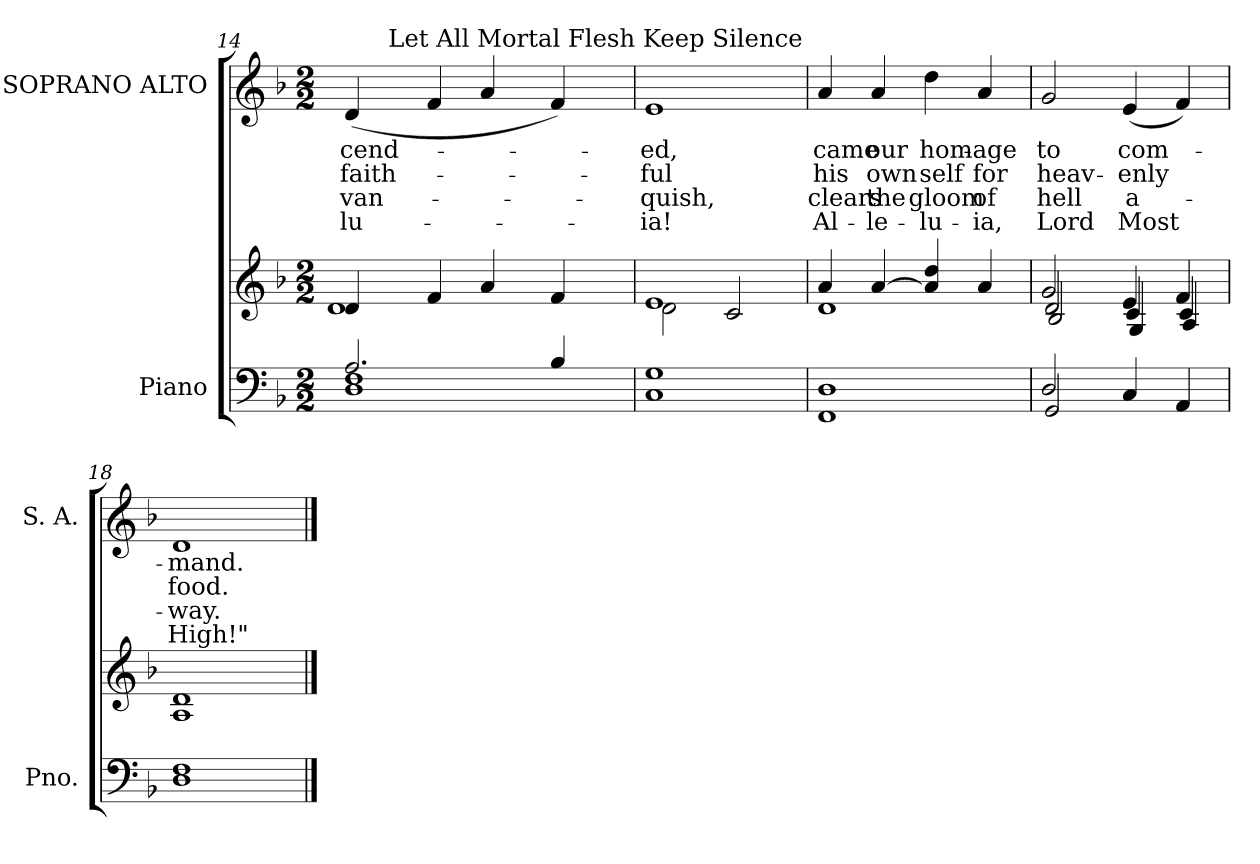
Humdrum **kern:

**kern	**kern	**kern	**text	**text	**text	**text
*part2	*part2	*part1	*part1	*part1	*part1	*part1
*staff3	*staff2	*staff1	*staff1	*staff1	*staff1	*staff1
*I"Piano	*	*I"SOPRANO ALTO	*	*	*	*
*I'Pno.	*	*I'S. A.	*	*	*	*
*clefF4	*clefG2	*clefG2	*	*	*	*
*k[b-]	*k[b-]	*k[b-]	*	*	*	*
*F:	*F:	*F:	*	*	*	*
*M2/2	*M2/2	*M2/2	*	*	*	*
=14	=14	=14	=14	=14	=14	=14
*^	*^	*	*	*	*	*
*	*^	*	*	*	*	*	*	*
!	!	!	!	!	!	!LO:LY:b:color=#000000	!LO:LY:b:color=#000000	!LO:LY:b:color=#000000	!LO:LY:b:color=#000000
*	*	*	*	*	*^	*	*	*	*
2.Ai/	1Fi	1Di	4di/	1di	(4di/	16ryy	-cend-	faith-	van-	-lu-
.	.	.	.	.	.	32ryy	.	.	.	.
.	.	.	.	.	.	256.ryy	.	.	.	.
!	!	!	!	!	!	!LO:TX:a:t=Let All Mortal Flesh Keep Silence	!	!	!	!
.	.	.	.	.	.	2ryy	.	.	.	.
.	.	.	4fi/	.	4fi/	.	.	.	.	.
.	.	.	4ai/	.	4ai/	.	.	.	.	.
.	.	.	.	.	.	4ryy	.	.	.	.
4B-i/	.	.	4fi/	.	4fi/)	.	.	.	.	.
.	.	.	.	.	.	8ryy	.	.	.	.
.	.	.	.	.	.	64ryy	.	.	.	.
.	.	.	.	.	.	128ryy	.	.	.	.
.	.	.	.	.	.	512ryy	.	.	.	.
*	*v	*v	*	*	*v	*v	*	*	*	*
!!LO:LB:g=z
=15	=15	=15	=15	=15	=15	=15	=15	=15
*	*^	*	*	*^	*	*	*	*
!	!	!	!	!	!	!	!LO:LY:b:color=#000000	!LO:LY:b:color=#000000	!LO:LY:b:color=#000000	!LO:LY:b:color=#000000
*	*v	*v	*	*	*v	*v	*	*	*	*
1Gi	1Ci	1ei	2di\	1ei	-ed,	-ful	-quish,	-ia!
.	.	.	2ci/	.	.	.	.	.
=16	=16	=16	=16	=16	=16	=16	=16	=16
!	!	!	!	!	!LO:LY:b:color=#000000	!LO:LY:b:color=#000000	!LO:LY:b:color=#000000	!LO:LY:b:color=#000000
1Di	1FFi	4ai/	1di	4ai/	came	his	clears	Al-
!	!	!	!	!	!LO:LY:b:color=#000000	!LO:LY:b:color=#000000	!LO:LY:b:color=#000000	!LO:LY:b:color=#000000
.	.	[4ai/	.	4ai/	our	own	the	-le-
!	!	!	!	!	!LO:LY:b:color=#000000	!LO:LY:b:color=#000000	!LO:LY:b:color=#000000	!LO:LY:b:color=#000000
.	.	4ai/] 4ddi	.	4ddi\	hom-	self	gloom	-lu-
!	!	!	!	!	!LO:LY:b:color=#000000	!LO:LY:b:color=#000000	!LO:LY:b:color=#000000	!LO:LY:b:color=#000000
.	.	4ai/	.	4ai/	-age	for	of	-ia,
=17	=17	=17	=17	=17	=17	=17	=17	=17
*	*	*	*^	*	*	*	*	*
!	!	!	!	!	!	!LO:LY:b:color=#000000	!LO:LY:b:color=#000000	!LO:LY:b:color=#000000	!LO:LY:b:color=#000000
2Di/	2GGi/	2gi/	2di/	2B-i/	2gi/	to	heav-	hell	Lord
!	!	!	!	!	!	!LO:LY:b:color=#000000	!LO:LY:b:color=#000000	!LO:LY:b:color=#000000	!LO:LY:b:color=#000000
4Ci/	2ryy	4ei/	4ci/	4Gi/	(4ei/	com-	-enly	a-	Most
4AAi/	.	4fi/	4ci/	4Ai/	4fi/)	.	.	.	.
*	*	*	*v	*v	*	*	*	*	*
=18	=18	=18	=18	=18	=18	=18	=18	=18
*	*	*	*^	*	*	*	*	*
!	!	!	!	!	!	!LO:LY:b:color=#000000	!LO:LY:b:color=#000000	!LO:LY:b:color=#000000	!LO:LY:b:color=#000000
*	*	*	*v	*v	*	*	*	*	*
1Fi	1Di	1di	1Ai	1di	-mand.	food.	-way.	High!"
*v	*v	*	*	*	*	*	*	*
*	*v	*v	*	*	*	*	*
==	==	==	==	==	==	==
*-	*-	*-	*-	*-	*-	*-
